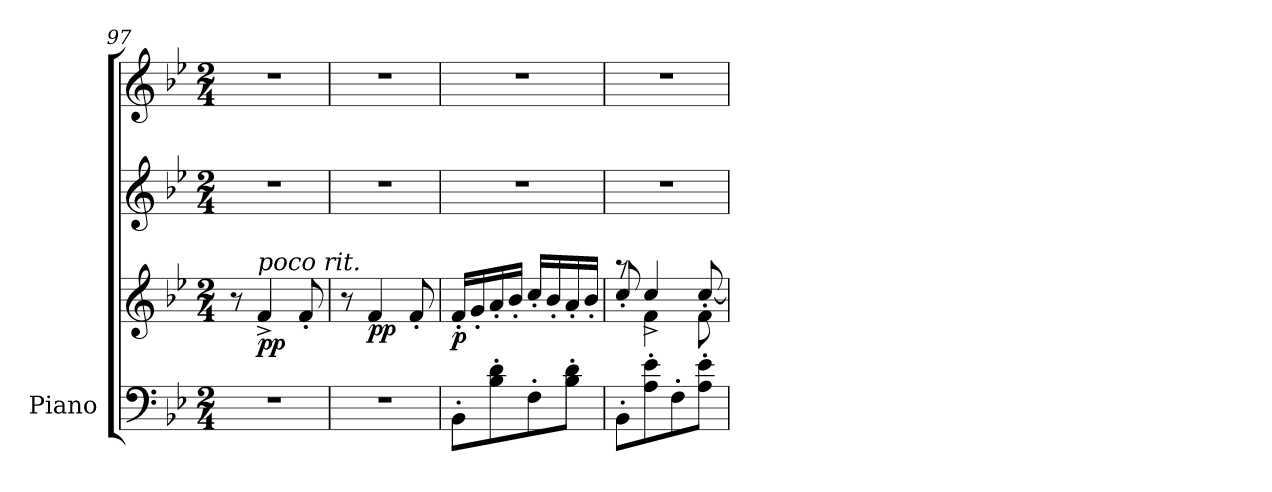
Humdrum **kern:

**kern	**kern	**kern	**kern	**dynam
*part1	*part1	*part1	*part1	*part1
*staff4	*staff3	*staff2	*staff1	*staff1/2/3/4
*I"Piano	*	*	*	*
*I'Pno.	*	*	*	*
*clefF4	*clefG2	*clefG2	*clefG2	*
*k[b-e-]	*k[b-e-]	*k[b-e-]	*k[b-e-]	*
*M2/4	*M2/4	*M2/4	*M2/4	*
=97	=97	=97	=97	=97
2r	8r	2r	2r	.
!	!LO:TX:a:i:t=poco rit.	!	!	!
!	!	!	!	!LO:DY:b=3
.	4f^/	.	.	pp
.	8f'/	.	.	.
=98	=98	=98	=98	=98
2r	8r	2r	2r	.
!	!	!	!	!LO:DY:b=3
.	4f/	.	.	pp
.	8f'/	.	.	.
=99	=99	=99	=99	=99
*	*	*	*MM80	*
!	!	!	!	!LO:DY:b=3
8BB-'\L	16f'/LL	2r	2r	p
.	16g'/	.	.	.
8B-\' 8d\'	16a'/	.	.	.
.	16b-'/JJ	.	.	.
8F'\	16cc'/LL	.	.	.
.	16b-'/	.	.	.
8B-\' 8d\'J	16a'/	.	.	.
.	16b-'/JJ	.	.	.
=100	=100	=100	=100	=100
*	*	*	*MM70	*
*	*^	*	*	*
8BB-'\L	8r	8cc'/	2r	2r	.
8A\' 8e-\'	4f\	4cc^/	.	.	.
8F'\	.	.	.	.	.
8A\' 8e-\'J	8f\	[8cc'/	.	.	.
*	*v	*v	*	*	*
=	=	=	=	=
*-	*-	*-	*-	*-
